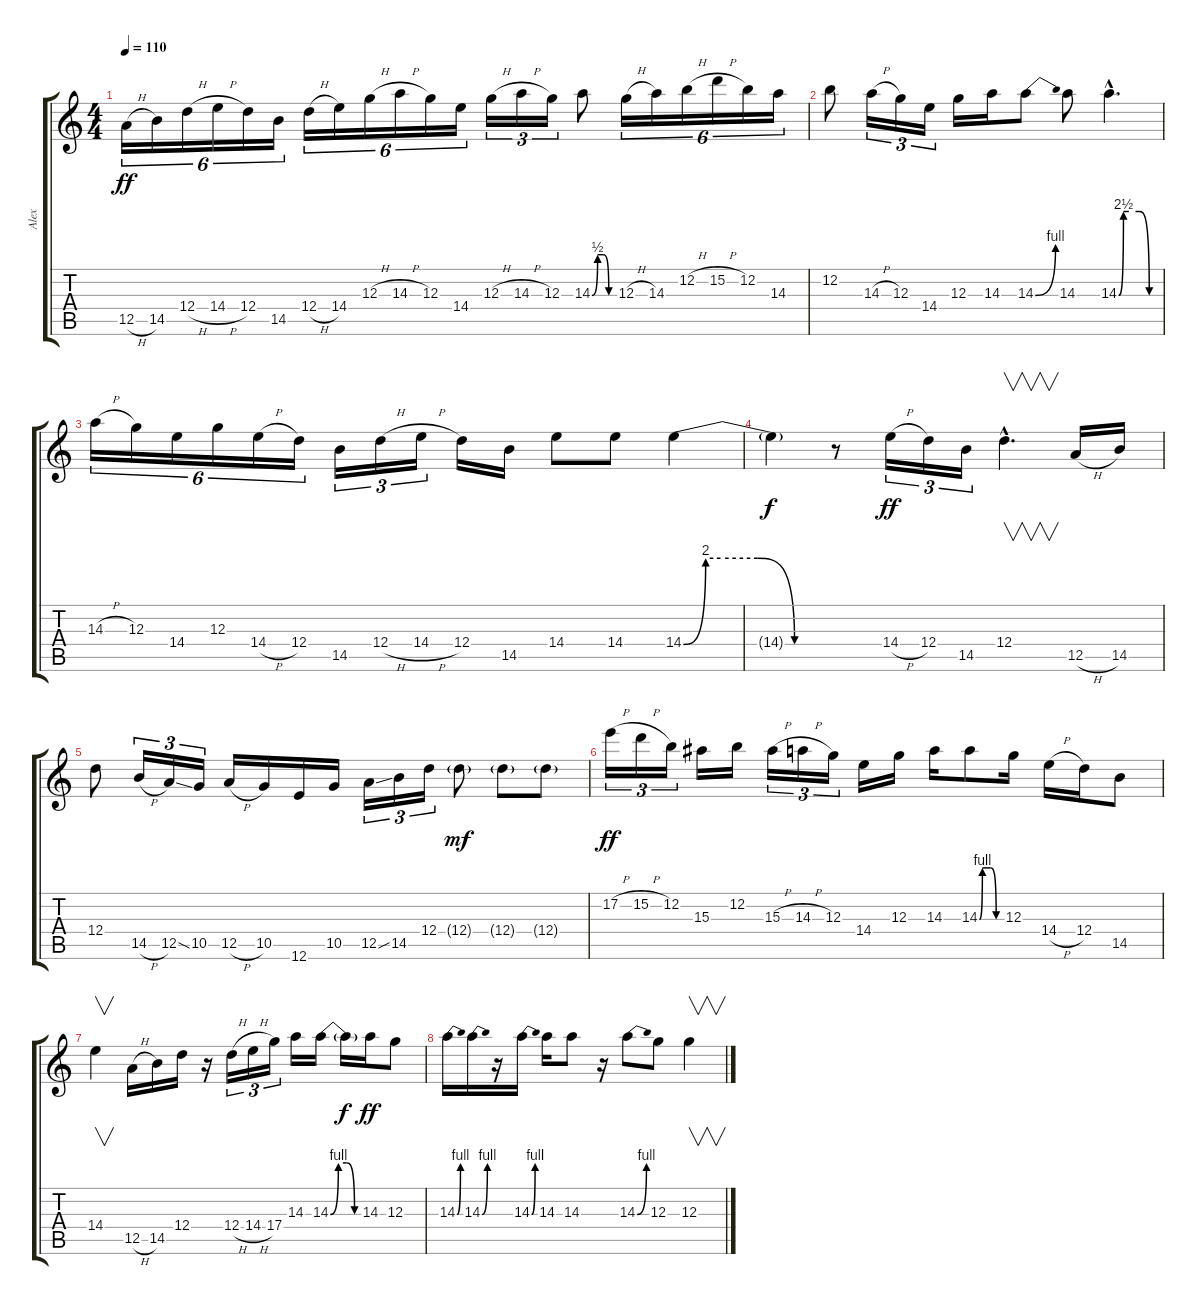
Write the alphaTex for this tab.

\track ("Alex" "Alex") {instrument overdrivenguitar}
\staff {score tabs}
\tuning (E4 B3 G3 D3 A2 E2) {hide}
\ts (4 4)
\tempo 110
\clef g2
\ks c
12.5{h}.16{tu (6 4) dy ff} 14.5.16{tu (6 4)} 12.4{h}.16{tu (6 4)} 14.4{h}.16{tu (6 4)} 12.4.16{tu (6 4)} 14.5.16{tu (6 4)} 12.4{h}.16{tu (6 4)} 14.4.16{tu (6 4)} 12.3{h}.16{tu (6 4)} 14.3{h}.16{tu (6 4)} 12.3.16{tu (6 4)} 14.4.16{tu (6 4)} 12.3{h}.16{tu (3 2)} 14.3{h}.16{tu (3 2)} 12.3.16{tu (3 2)} 14.3{be (custom 0 0 15 2 30 2 45 0 60 0)}.8 12.3{h}.16{tu (6 4)} 14.3.16{tu (6 4)} 12.2{h}.16{tu (6 4)} 15.2{h}.16{tu (6 4)} 12.2.16{tu (6 4)} 14.3.16{tu (6 4)} |
12.2.8 14.3{h}.16{tu (3 2)} 12.3.16{tu (3 2)} 14.4.16{tu (3 2)} 12.3.16 14.3.16 14.3{be (bend 0 0 60 4)}.8 14.3.8 14.3{be (custom 0 0 7 10 15 10 30 10 45 0 60 0) hac}.4{d} |
14.3{h}.16{tu (6 4)} 12.3.16{tu (6 4)} 14.4.16{tu (6 4)} 12.3.16{tu (6 4)} 14.4{h}.16{tu (6 4)} 12.4.16{tu (6 4)} 14.5.16{tu (3 2)} 12.4{h}.16{tu (3 2)} 14.4{h}.16{tu (3 2)} 12.4.16 14.5.16 14.4.8 14.4.8 14.4{be (custom 0 0 9 8 15 8 30 8 45 0 60 0)}.4 |
14.4{t}.4{dy f} r.8 14.4{h}.16{tu (3 2) dy ff} 12.4.16{tu (3 2)} 14.5.16{tu (3 2)} 12.4{hac}.4{v d} 12.5{h}.16 14.5.16 |
12.4.8 14.5{h}.16{tu (3 2)} 12.5{ss}.16{tu (3 2)} 10.5.16{tu (3 2)} 12.5{h}.16 10.5.16 12.6.16 10.5.16 12.5{ss}.16{tu (3 2)} 14.5.16{tu (3 2)} 12.4.16{tu (3 2)} 12.4{g}.8{dy mf} 12.4{g}.8 12.4{g}.8 |
17.2{h}.16{tu (3 2) dy ff} 15.2{h}.16{tu (3 2)} 12.2.16{tu (3 2)} 15.3.16 12.2.16 15.3{h}.16{tu (3 2)} 14.3{h}.16{tu (3 2)} 12.3.16{tu (3 2)} 14.4.16 12.3.16 14.3.16 14.3{be (custom 0 0 8 4 15 4 30 4 45 0 60 0)}.8 12.3.16 14.4{h}.16 12.4.16 14.5.8 |
14.4.4{v} 12.5{h}.16 14.5.16 12.4.16 r.16 12.4{h}.16{tu (3 2)} 14.4{h}.16{tu (3 2)} 17.4.16{tu (3 2)} 14.3.16 14.3{be (custom 0 0 15 4 30 4 45 0 60 0)}.16 14.3{t}.16{dy f} 14.3.16{dy ff} 12.3.8 |
14.3{be (bend 0 0 60 4)}.16 14.3{be (bend 0 0 60 4)}.16 r.16 14.3{be (bend 0 0 60 4)}.16 14.3.16 14.3.8 r.16 14.3{be (bend 0 0 60 4)}.8 12.3.8 12.3.4{v}
